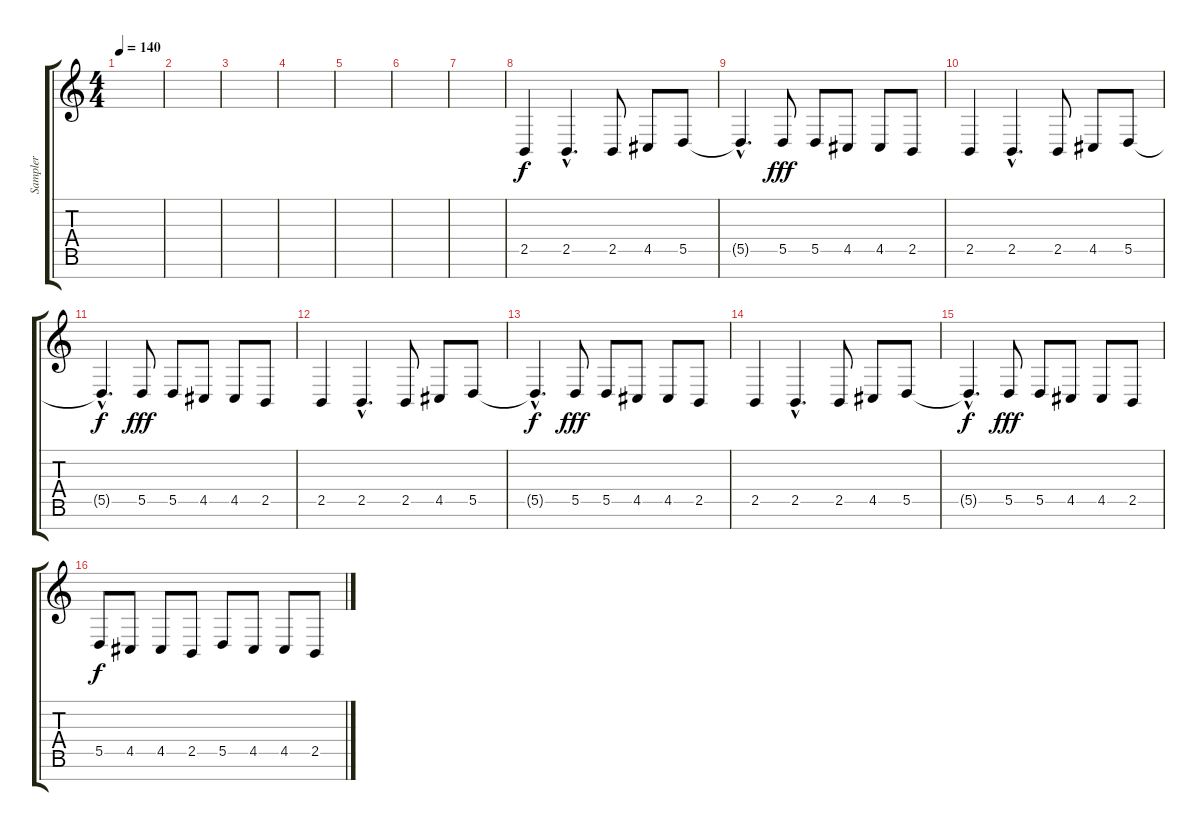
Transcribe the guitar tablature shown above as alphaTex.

\track ("Sampler" "Sampler") {instrument pizzicatostrings}
\staff {score tabs}
\tuning (E4 B3 G3 D3 A2 E2 B1) {hide}
\ts (4 4)
\tempo 140
\clef g2
\ks c
|
|
|
|
|
|
|
2.5.4{volume 13 instrument pizzicatostrings} 2.5{hac}.4{d} 2.5.8 4.5.8 5.5.8 |
5.5{hac t}.4{d dy f} 5.5.8{dy fff} 5.5.8 4.5.8 4.5.8 2.5.8 |
2.5.4 2.5{hac}.4{d} 2.5.8 4.5.8 5.5.8 |
5.5{hac t}.4{d dy f} 5.5.8{dy fff} 5.5.8 4.5.8 4.5.8 2.5.8 |
2.5.4 2.5{hac}.4{d} 2.5.8 4.5.8 5.5.8 |
5.5{hac t}.4{d dy f} 5.5.8{dy fff} 5.5.8 4.5.8 4.5.8 2.5.8 |
2.5.4 2.5{hac}.4{d} 2.5.8 4.5.8 5.5.8 |
5.5{hac t}.4{d dy f} 5.5.8{dy fff} 5.5.8 4.5.8 4.5.8 2.5.8 |
5.5.8{dy f} 4.5.8 4.5.8 2.5.8 5.5.8 4.5.8 4.5.8 2.5.8
